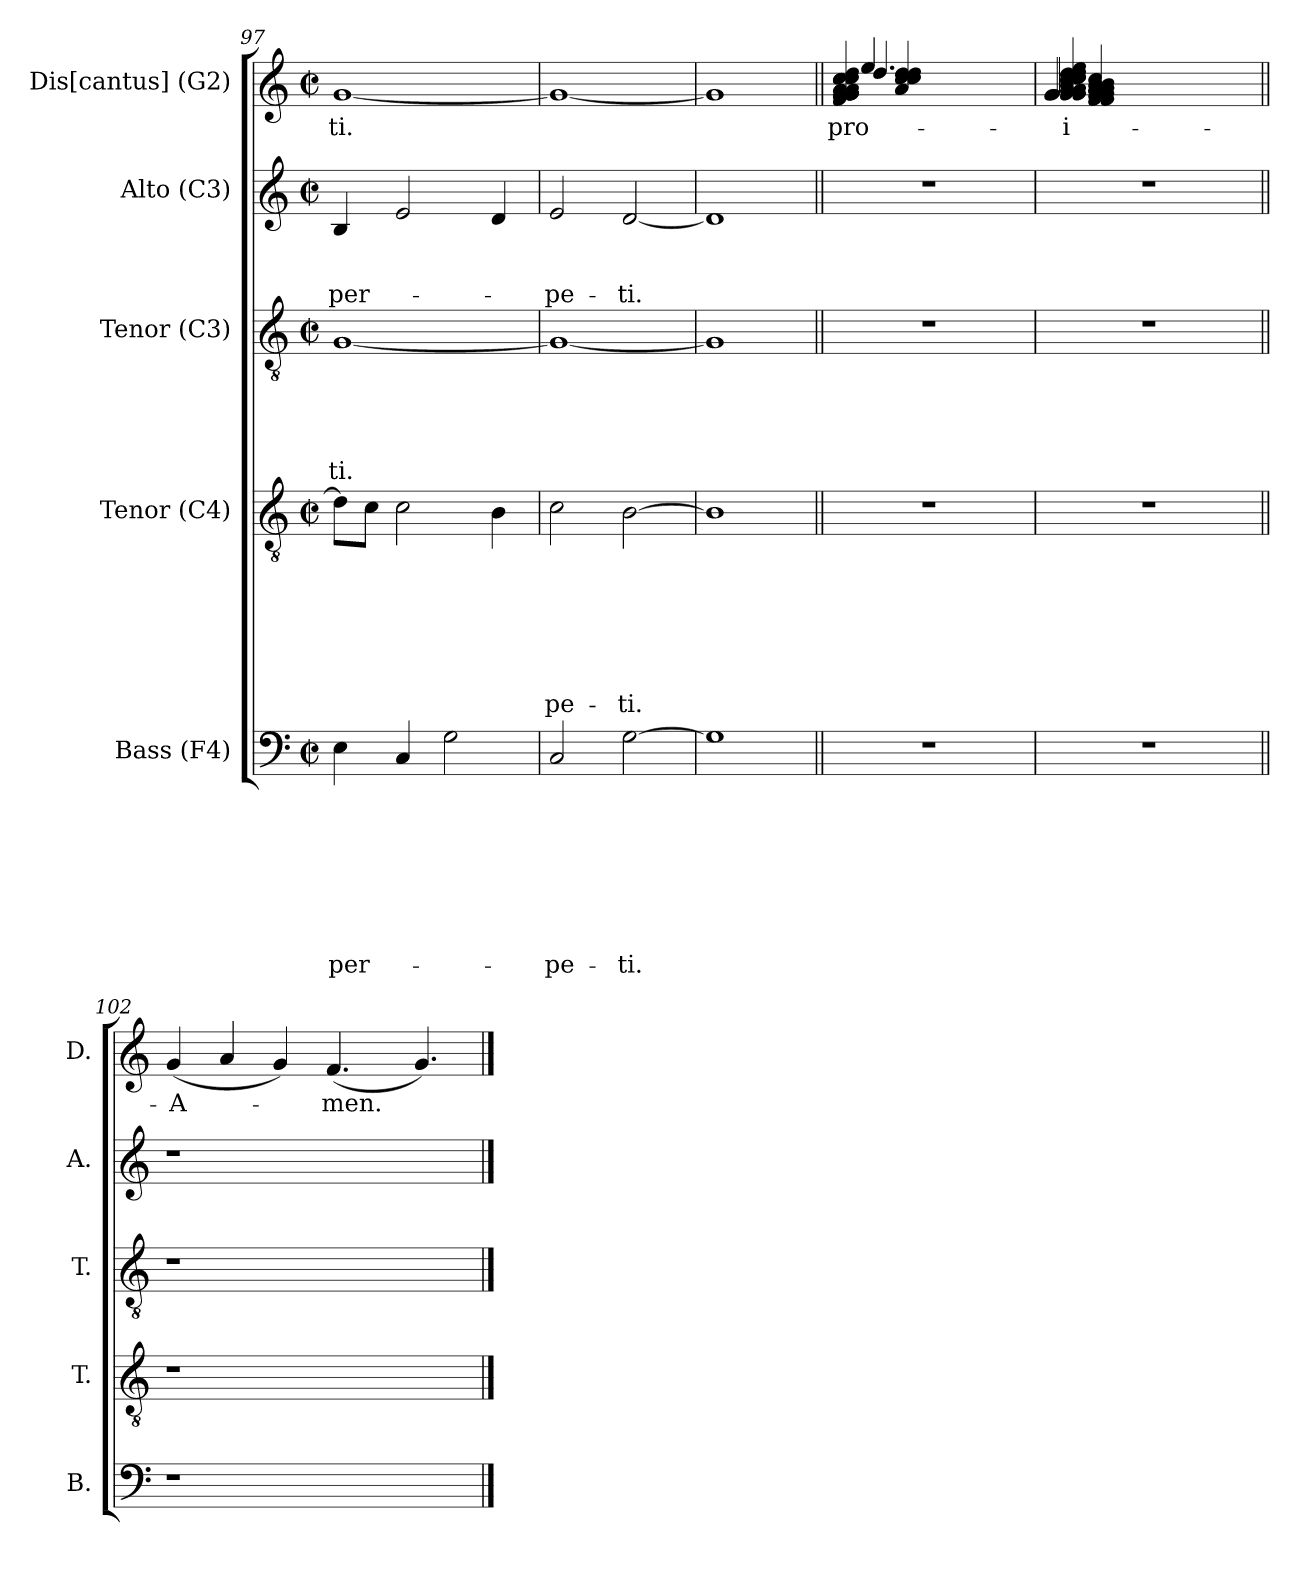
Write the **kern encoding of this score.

**kern	**text	**text	**text	**text	**text	**text	**text	**text	**kern	**text	**text	**text	**text	**text	**text	**text	**kern	**text	**text	**text	**text	**text	**kern	**text	**text	**text	**kern	**text
*part5	*part5	*part5	*part5	*part5	*part5	*part5	*part5	*part5	*part4	*part4	*part4	*part4	*part4	*part4	*part4	*part4	*part3	*part3	*part3	*part3	*part3	*part3	*part2	*part2	*part2	*part2	*part1	*part1
*staff5	*staff5	*staff5	*staff5	*staff5	*staff5	*staff5	*staff5	*staff5	*staff4	*staff4	*staff4	*staff4	*staff4	*staff4	*staff4	*staff4	*staff3	*staff3	*staff3	*staff3	*staff3	*staff3	*staff2	*staff2	*staff2	*staff2	*staff1	*staff1
*I"Bass (F4)	*	*	*	*	*	*	*	*	*I"Tenor (C4)	*	*	*	*	*	*	*	*I"Tenor (C3)	*	*	*	*	*	*I"Alto (C3)	*	*	*	*I"Dis[cantus] (G2)	*
*I'B.	*	*	*	*	*	*	*	*	*I'T.	*	*	*	*	*	*	*	*I'T.	*	*	*	*	*	*I'A.	*	*	*	*I'D.	*
*clefF4	*	*	*	*	*	*	*	*	*clefGv2	*	*	*	*	*	*	*	*clefGv2	*	*	*	*	*	*clefG2	*	*	*	*clefG2	*
*k[]	*	*	*	*	*	*	*	*	*k[]	*	*	*	*	*	*	*	*k[]	*	*	*	*	*	*k[]	*	*	*	*k[]	*
*C:	*	*	*	*	*	*	*	*	*C:	*	*	*	*	*	*	*	*C:	*	*	*	*	*	*C:	*	*	*	*C:	*
*M2/2	*	*	*	*	*	*	*	*	*M2/2	*	*	*	*	*	*	*	*M2/2	*	*	*	*	*	*M2/2	*	*	*	*M2/2	*
*met(c|)	*	*	*	*	*	*	*	*	*met(c|)	*	*	*	*	*	*	*	*met(c|)	*	*	*	*	*	*met(c|)	*	*	*	*met(c|)	*
=97	=97	=97	=97	=97	=97	=97	=97	=97	=97	=97	=97	=97	=97	=97	=97	=97	=97	=97	=97	=97	=97	=97	=97	=97	=97	=97	=97	=97
!	!	!	!	!	!	!	!	!LO:LY:b	!	!	!	!	!	!	!	!	!	!	!	!	!	!LO:LY:b	!	!	!	!LO:LY:b	!	!LO:LY:b
4E\	.	.	.	.	.	.	.	per-	8d\L]	.	.	.	.	.	.	.	[<1G	.	.	.	.	-ti.	4B/	.	.	per-	[<1g	-ti.
.	.	.	.	.	.	.	.	.	8c\J	.	.	.	.	.	.	.	.	.	.	.	.	.	.	.	.	.	.	.
4C/	.	.	.	.	.	.	.	.	2c\	.	.	.	.	.	.	.	.	.	.	.	.	.	2e/	.	.	.	.	.
2G\	.	.	.	.	.	.	.	.	.	.	.	.	.	.	.	.	.	.	.	.	.	.	.	.	.	.	.	.
.	.	.	.	.	.	.	.	.	4B\	.	.	.	.	.	.	.	.	.	.	.	.	.	4d/	.	.	.	.	.
=98	=98	=98	=98	=98	=98	=98	=98	=98	=98	=98	=98	=98	=98	=98	=98	=98	=98	=98	=98	=98	=98	=98	=98	=98	=98	=98	=98	=98
!	!	!	!	!	!	!	!	!LO:LY:b	!	!	!	!	!	!	!	!LO:LY:b	!	!	!	!	!	!	!	!	!	!LO:LY:b	!	!
2C/	.	.	.	.	.	.	.	-pe-	2c\	.	.	.	.	.	.	-pe-	1G_	.	.	.	.	.	2e/	.	.	-pe-	1g_	.
!	!	!	!	!	!	!	!	!LO:LY:b	!	!	!	!	!	!	!	!LO:LY:b	!	!	!	!	!	!	!	!	!	!LO:LY:b	!	!
[>2G\	.	.	.	.	.	.	.	-ti.	[>2B\	.	.	.	.	.	.	-ti.	.	.	.	.	.	.	[<2d/	.	.	-ti.	.	.
=99	=99	=99	=99	=99	=99	=99	=99	=99	=99	=99	=99	=99	=99	=99	=99	=99	=99	=99	=99	=99	=99	=99	=99	=99	=99	=99	=99	=99
1G]	.	.	.	.	.	.	.	.	1B]	.	.	.	.	.	.	.	1G]	.	.	.	.	.	1d]	.	.	.	1g]	.
!!LO:LB:g=z
=100||	=100||	=100||	=100||	=100||	=100||	=100||	=100||	=100||	=100||	=100||	=100||	=100||	=100||	=100||	=100||	=100||	=100||	=100||	=100||	=100||	=100||	=100||	=100||	=100||	=100||	=100||	=100||	=100||
!	!	!	!	!	!	!	!	!	!	!	!	!	!	!	!	!	!	!	!	!	!	!	!	!	!	!	!	!LO:LY:b:rj
*	*	*	*	*	*	*	*	*	*	*	*	*	*	*	*	*	*	*	*	*	*	*	*	*	*	*	*^	*
!	!	!	!	!	!	!	!	!	!	!	!	!	!	!	!	!	!	!	!	!	!	!	!	!	!	!	!	!	!LO:LY:b
*	*	*	*	*	*	*	*	*	*	*	*	*	*	*	*	*	*	*	*	*	*	*	*	*	*	*	*	*^	*
!	!	!	!	!	!	!	!	!	!	!	!	!	!	!	!	!	!	!	!	!	!	!	!	!	!	!	!	!	!	!LO:LY:b
*	*	*	*	*	*	*	*	*	*	*	*	*	*	*	*	*	*	*	*	*	*	*	*	*	*	*	*	*	*^	*
!	!	!	!	!	!	!	!	!	!	!	!	!	!	!	!	!	!	!	!	!	!	!	!	!	!	!	!	!	!	!	!LO:LY:b
1r	.	.	.	.	.	.	.	.	1r	.	.	.	.	.	.	.	1r	.	.	.	.	.	1r	.	.	.	4f/ 4g/ 4g/ 4g/ 4g/ 4g/ 4a/ 4a/ 4cc/ 4cc/ 4cc/ 4dd/	4ee/	4.dd/	(4a/ 4cc/ 4cc/ 4dd/ 4dd/	pro-
.	.	.	.	.	.	.	.	.	.	.	.	.	.	.	.	.	.	.	.	.	.	.	.	.	.	.	2ryy	2ryy	.	2ryy	.
.	.	.	.	.	.	.	.	.	.	.	.	.	.	.	.	.	.	.	.	.	.	.	.	.	.	.	.	.	2ryy	.	.
.	.	.	.	.	.	.	.	.	.	.	.	.	.	.	.	.	.	.	.	.	.	.	.	.	.	.	8ryy	8ryy	.	8ryy	.
.	.	.	.	.	.	.	.	.	.	.	.	.	.	.	.	.	.	.	.	.	.	.	.	.	.	.	8ryy	8ryy	8ryy	8ryy	.
!!LO:LB:g=z	!!	!!	!!
=101	=101	=101	=101	=101	=101	=101	=101	=101	=101	=101	=101	=101	=101	=101	=101	=101	=101	=101	=101	=101	=101	=101	=101	=101	=101	=101	=101	=101	=101	=101	=101
!	!	!	!	!	!	!	!	!	!	!	!	!	!	!	!	!	!	!	!	!	!	!	!	!	!	!	!	!	!	!	!LO:LY:b
!	!	!	!	!	!	!	!	!	!	!	!	!	!	!	!	!	!	!	!	!	!	!	!	!	!	!	!	!	!	!	!LO:LY:b
!	!	!	!	!	!	!	!	!	!	!	!	!	!	!	!	!	!	!	!	!	!	!	!	!	!	!	!	!	!	!	!LO:LY:b
1r	.	.	.	.	.	.	.	.	1r	.	.	.	.	.	.	.	1r	.	.	.	.	.	1r	.	.	.	(4g/ 4g/ 4a/ 4a/ 4b/ 4cc/ 4cc/ 4cc/ 4cc/ 4dd/ 4dd/ 4ee/	4g/)	4.g/	(<(4f/ 4f/ 4g/ 4g/ 4a/ 4a/ 4a/ 4a/ 4b/ 4b/ 4cc/	-i-
.	.	.	.	.	.	.	.	.	.	.	.	.	.	.	.	.	.	.	.	.	.	.	.	.	.	.	2ryy	2ryy	.	2ryy	.
.	.	.	.	.	.	.	.	.	.	.	.	.	.	.	.	.	.	.	.	.	.	.	.	.	.	.	.	.	2ryy	.	.
.	.	.	.	.	.	.	.	.	.	.	.	.	.	.	.	.	.	.	.	.	.	.	.	.	.	.	8ryy	8ryy	.	8ryy	.
.	.	.	.	.	.	.	.	.	.	.	.	.	.	.	.	.	.	.	.	.	.	.	.	.	.	.	8ryy	8ryy	8ryy	8ryy	.
=102||	=102||	=102||	=102||	=102||	=102||	=102||	=102||	=102||	=102||	=102||	=102||	=102||	=102||	=102||	=102||	=102||	=102||	=102||	=102||	=102||	=102||	=102||	=102||	=102||	=102||	=102||	=102||	=102||	=102||	=102||	=102||
!	!	!	!	!	!	!	!	!	!	!	!	!	!	!	!	!	!	!	!	!	!	!	!	!	!	!	!	!	!	!	!LO:LY:b
*	*	*	*	*	*	*	*	*	*	*	*	*	*	*	*	*	*	*	*	*	*	*	*	*	*	*	*v	*v	*v	*v	*
1r	.	.	.	.	.	.	.	.	1r	.	.	.	.	.	.	.	1r	.	.	.	.	.	1r	.	.	.	(<4g/	A-
.	.	.	.	.	.	.	.	.	.	.	.	.	.	.	.	.	.	.	.	.	.	.	.	.	.	.	4a/	.
.	.	.	.	.	.	.	.	.	.	.	.	.	.	.	.	.	.	.	.	.	.	.	.	.	.	.	4g/)	.
!	!	!	!	!	!	!	!	!	!	!	!	!	!	!	!	!	!	!	!	!	!	!	!	!	!	!	!	!LO:LY:b
.	.	.	.	.	.	.	.	.	.	.	.	.	.	.	.	.	.	.	.	.	.	.	.	.	.	.	(<4.f/	-men.
2ryy	.	.	.	.	.	.	.	.	2ryy	.	.	.	.	.	.	.	2ryy	.	.	.	.	.	2ryy	.	.	.	.	.
.	.	.	.	.	.	.	.	.	.	.	.	.	.	.	.	.	.	.	.	.	.	.	.	.	.	.	4.g/)	.
==	==	==	==	==	==	==	==	==	==	==	==	==	==	==	==	==	==	==	==	==	==	==	==	==	==	==	==	==
*-	*-	*-	*-	*-	*-	*-	*-	*-	*-	*-	*-	*-	*-	*-	*-	*-	*-	*-	*-	*-	*-	*-	*-	*-	*-	*-	*-	*-
